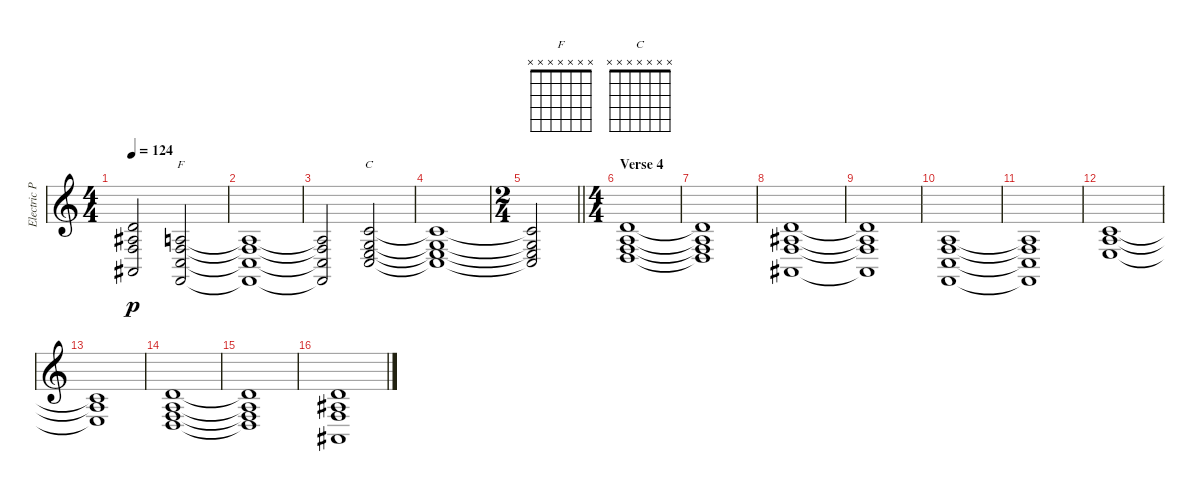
\track ("Electric Piano" "Electric P") {instrument electricgrandpiano}
\staff {score}
\tuning (E4 B3 G3 D3 A2 E2 B1) {hide}
\chord ("F" x x x x x x x)
\chord ("C" x x x x x x x)
\ts (4 4)
\tempo 124
\clef g2
\ks c
(3.2{t} 3.3{t} 3.4{t} 1.5{t}).2{dy p} (2.3 3.4 3.5 1.6).2{ch "F"} |
(2.3{t} 3.4{t} 3.5{t} 1.6{t}).1 |
(2.3{t} 3.4{t} 3.5{t} 1.6{t}).2 (1.2 0.3 2.4 3.5).2{ch "C"} |
(1.2{t} 0.3{t} 2.4{t} 3.5{t}).1 |
\ts (2 4)
\barLineRight lightlight
(1.2{t} 0.3{t} 2.4{t} 3.5{t}).2 |
\ts (4 4)
\section ("" "Verse 4")
(3.2 2.3 0.4 8.5).1 |
(3.2{t} 2.3{t} 0.4{t} 8.5{t}).1 |
(3.2 3.3 3.4 1.5).1 |
(3.2{t} 3.3{t} 3.4{t} 1.5{t}).1 |
(2.3 3.4 3.5 1.6).1 |
(2.3{t} 3.4{t} 3.5{t} 1.6{t}).1 |
(1.2 2.3 2.4).1 |
(1.2{t} 2.3{t} 2.4{t}).1 |
(3.2 2.3 0.4 8.5).1 |
(3.2{t} 2.3{t} 0.4{t} 8.5{t}).1 |
(3.2 3.3 3.4 1.5).1
